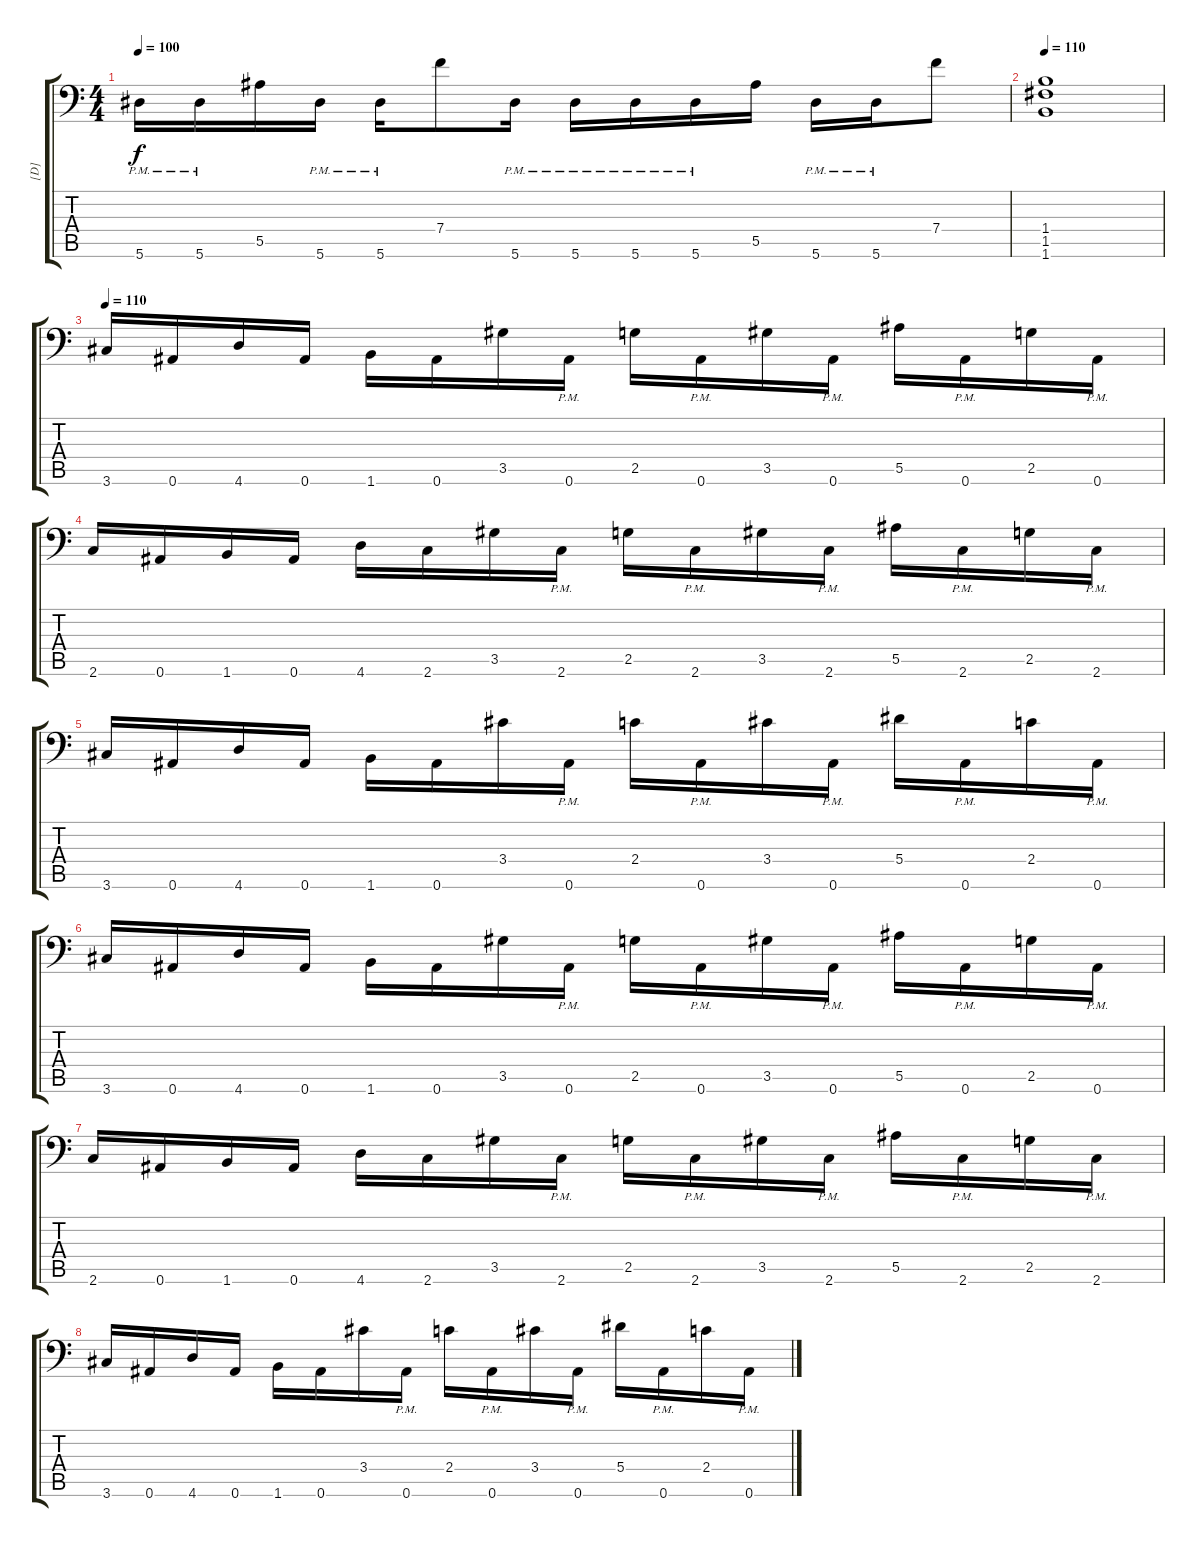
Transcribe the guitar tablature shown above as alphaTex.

\track ("[D]" "[D]") {instrument distortionguitar}
\staff {score tabs}
\tuning (C4 G3 Eb3 Bb2 F2 Bb1) {hide}
\ts (4 4)
\tempo 100
\clef f4
\ks c
5.6{pm}.16{dy f} 5.6{pm}.16 5.5.16 5.6{pm}.16 5.6{pm}.16 7.4.8 5.6{pm}.16 5.6{pm}.16 5.6{pm}.16 5.6{pm}.16 5.5.16 5.6{pm}.16 5.6{pm}.16 7.4.8 |
\tempo 110
(1.4 1.5 1.6).1 |
\tempo 110
3.6.16 0.6.16 4.6.16 0.6.16 1.6.16 0.6.16 3.5.16 0.6{pm}.16 2.5.16 0.6{pm}.16 3.5.16 0.6{pm}.16 5.5.16 0.6{pm}.16 2.5.16 0.6{pm}.16 |
2.6.16 0.6.16 1.6.16 0.6.16 4.6.16 2.6.16 3.5.16 2.6{pm}.16 2.5.16 2.6{pm}.16 3.5.16 2.6{pm}.16 5.5.16 2.6{pm}.16 2.5.16 2.6{pm}.16 |
3.6.16 0.6.16 4.6.16 0.6.16 1.6.16 0.6.16 3.4.16 0.6{pm}.16 2.4.16 0.6{pm}.16 3.4.16 0.6{pm}.16 5.4.16 0.6{pm}.16 2.4.16 0.6{pm}.16 |
3.6.16 0.6.16 4.6.16 0.6.16 1.6.16 0.6.16 3.5.16 0.6{pm}.16 2.5.16 0.6{pm}.16 3.5.16 0.6{pm}.16 5.5.16 0.6{pm}.16 2.5.16 0.6{pm}.16 |
2.6.16 0.6.16 1.6.16 0.6.16 4.6.16 2.6.16 3.5.16 2.6{pm}.16 2.5.16 2.6{pm}.16 3.5.16 2.6{pm}.16 5.5.16 2.6{pm}.16 2.5.16 2.6{pm}.16 |
3.6.16 0.6.16 4.6.16 0.6.16 1.6.16 0.6.16 3.4.16 0.6{pm}.16 2.4.16 0.6{pm}.16 3.4.16 0.6{pm}.16 5.4.16 0.6{pm}.16 2.4.16 0.6{pm}.16
